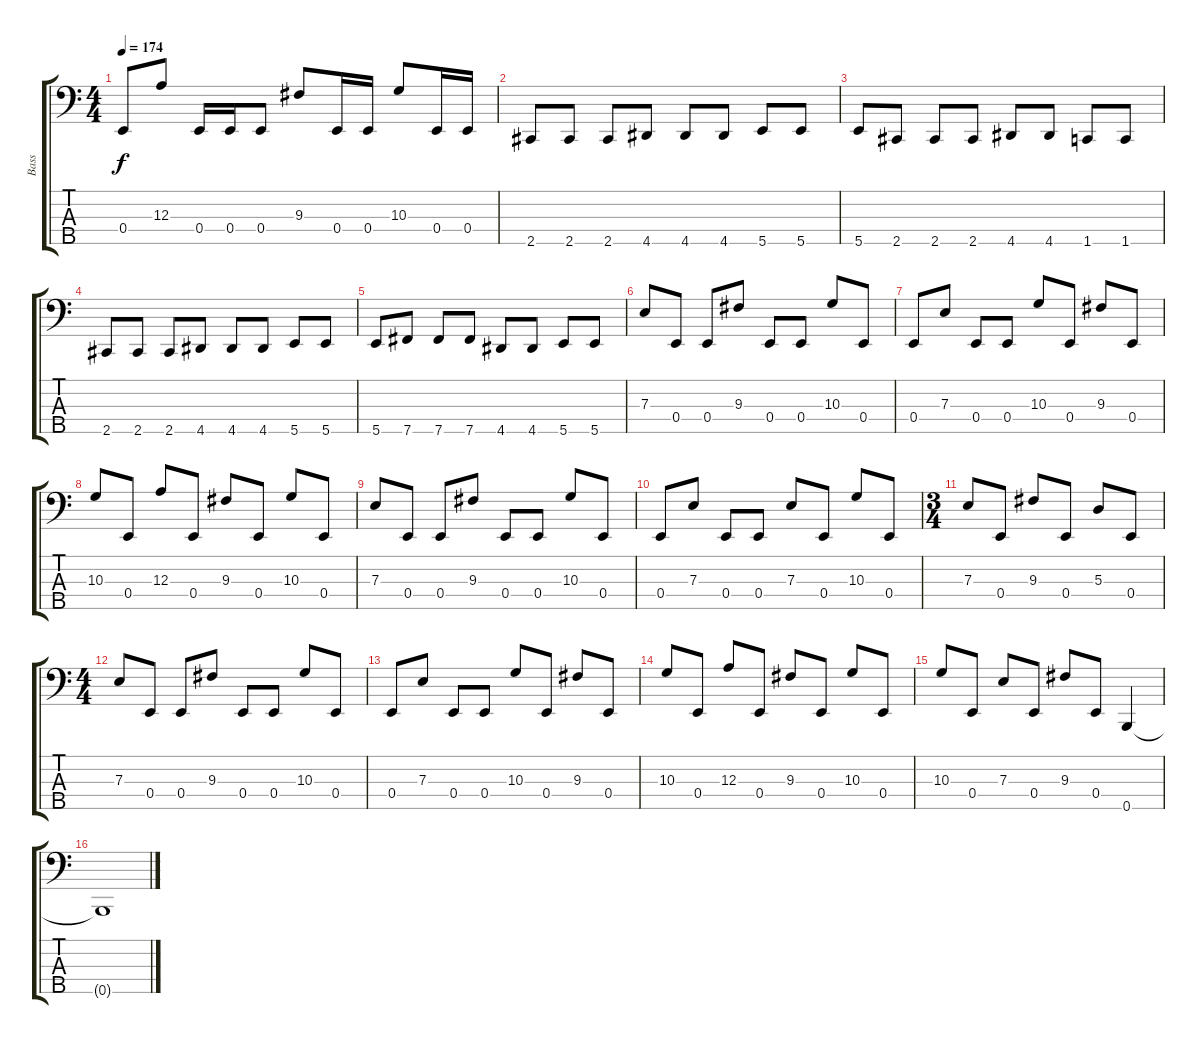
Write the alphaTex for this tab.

\track ("Bass" "Bass") {instrument electricbassfinger}
\staff {score tabs}
\tuning (G2 D2 A1 E1 B0) {hide}
\ts (4 4)
\tempo 174
\clef f4
\ks c
0.4.8{dy f} 12.3.8 0.4.16 0.4.16 0.4.8 9.3.8 0.4.16 0.4.16 10.3.8 0.4.16 0.4.16 |
2.5.8 2.5.8 2.5.8 4.5.8 4.5.8 4.5.8 5.5.8 5.5.8 |
5.5.8 2.5.8 2.5.8 2.5.8 4.5.8 4.5.8 1.5.8 1.5.8 |
2.5.8 2.5.8 2.5.8 4.5.8 4.5.8 4.5.8 5.5.8 5.5.8 |
5.5.8 7.5.8 7.5.8 7.5.8 4.5.8 4.5.8 5.5.8 5.5.8 |
7.3.8 0.4.8 0.4.8 9.3.8 0.4.8 0.4.8 10.3.8 0.4.8 |
0.4.8 7.3.8 0.4.8 0.4.8 10.3.8 0.4.8 9.3.8 0.4.8 |
10.3.8 0.4.8 12.3.8 0.4.8 9.3.8 0.4.8 10.3.8 0.4.8 |
7.3.8 0.4.8 0.4.8 9.3.8 0.4.8 0.4.8 10.3.8 0.4.8 |
0.4.8 7.3.8 0.4.8 0.4.8 7.3.8 0.4.8 10.3.8 0.4.8 |
\ts (3 4)
7.3.8 0.4.8 9.3.8 0.4.8 5.3.8 0.4.8 |
\ts (4 4)
7.3.8 0.4.8 0.4.8 9.3.8 0.4.8 0.4.8 10.3.8 0.4.8 |
0.4.8 7.3.8 0.4.8 0.4.8 10.3.8 0.4.8 9.3.8 0.4.8 |
10.3.8 0.4.8 12.3.8 0.4.8 9.3.8 0.4.8 10.3.8 0.4.8 |
10.3.8 0.4.8 7.3.8 0.4.8 9.3.8 0.4.8 0.5.4 |
0.5{t}.1
